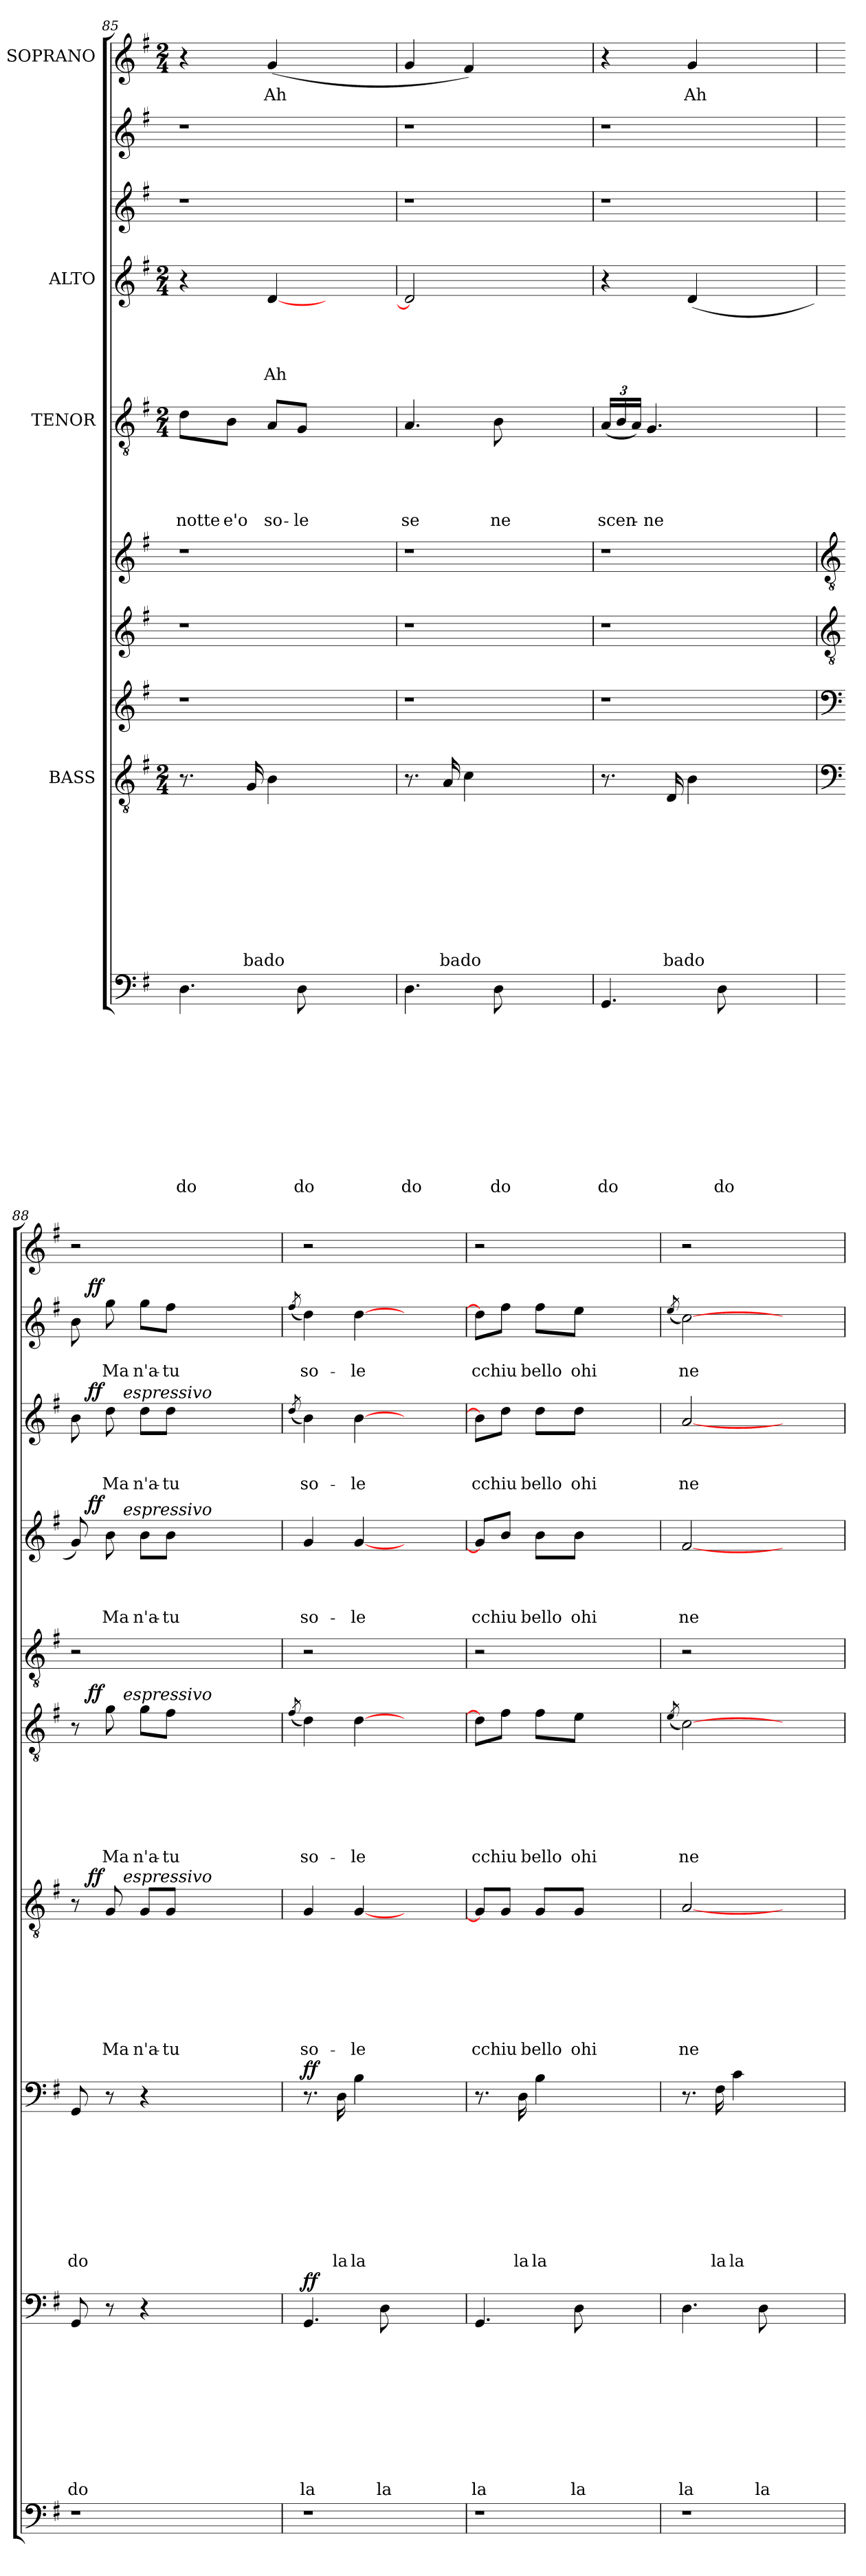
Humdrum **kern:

**kern	**text	**text	**text	**text	**text	**text	**text	**text	**text	**text	**text	**kern	**text	**text	**text	**text	**text	**text	**text	**text	**text	**text	**dynam	**kern	**text	**text	**text	**text	**text	**text	**text	**text	**text	**dynam	**kern	**text	**text	**text	**text	**text	**text	**text	**text	**dynam	**kern	**text	**text	**text	**text	**text	**text	**text	**dynam	**kern	**text	**text	**text	**text	**text	**kern	**text	**text	**text	**text	**dynam	**kern	**text	**text	**text	**dynam	**kern	**text	**text	**dynam	**kern	**text
*part10	*part10	*part10	*part10	*part10	*part10	*part10	*part10	*part10	*part10	*part10	*part10	*part9	*part9	*part9	*part9	*part9	*part9	*part9	*part9	*part9	*part9	*part9	*part9	*part8	*part8	*part8	*part8	*part8	*part8	*part8	*part8	*part8	*part8	*part8	*part7	*part7	*part7	*part7	*part7	*part7	*part7	*part7	*part7	*part7	*part6	*part6	*part6	*part6	*part6	*part6	*part6	*part6	*part6	*part5	*part5	*part5	*part5	*part5	*part5	*part4	*part4	*part4	*part4	*part4	*part4	*part3	*part3	*part3	*part3	*part3	*part2	*part2	*part2	*part2	*part1	*part1
*staff10	*staff10	*staff10	*staff10	*staff10	*staff10	*staff10	*staff10	*staff10	*staff10	*staff10	*staff10	*staff9	*staff9	*staff9	*staff9	*staff9	*staff9	*staff9	*staff9	*staff9	*staff9	*staff9	*staff9	*staff8	*staff8	*staff8	*staff8	*staff8	*staff8	*staff8	*staff8	*staff8	*staff8	*staff8	*staff7	*staff7	*staff7	*staff7	*staff7	*staff7	*staff7	*staff7	*staff7	*staff7	*staff6	*staff6	*staff6	*staff6	*staff6	*staff6	*staff6	*staff6	*staff6	*staff5	*staff5	*staff5	*staff5	*staff5	*staff5	*staff4	*staff4	*staff4	*staff4	*staff4	*staff4	*staff3	*staff3	*staff3	*staff3	*staff3	*staff2	*staff2	*staff2	*staff2	*staff1	*staff1
*	*	*	*	*	*	*	*	*	*	*	*	*I"BASS	*	*	*	*	*	*	*	*	*	*	*	*	*	*	*	*	*	*	*	*	*	*	*	*	*	*	*	*	*	*	*	*	*	*	*	*	*	*	*	*	*	*I"TENOR	*	*	*	*	*	*I"ALTO	*	*	*	*	*	*	*	*	*	*	*	*	*	*	*I"SOPRANO	*
*clefF4	*	*	*	*	*	*	*	*	*	*	*	*clefGv2	*	*	*	*	*	*	*	*	*	*	*	*clefG2	*	*	*	*	*	*	*	*	*	*	*clefG2	*	*	*	*	*	*	*	*	*	*clefG2	*	*	*	*	*	*	*	*	*clefGv2	*	*	*	*	*	*clefG2	*	*	*	*	*	*clefG2	*	*	*	*	*clefG2	*	*	*	*clefG2	*
*k[f#]	*	*	*	*	*	*	*	*	*	*	*	*k[f#]	*	*	*	*	*	*	*	*	*	*	*	*k[f#]	*	*	*	*	*	*	*	*	*	*	*k[f#]	*	*	*	*	*	*	*	*	*	*k[f#]	*	*	*	*	*	*	*	*	*k[f#]	*	*	*	*	*	*k[f#]	*	*	*	*	*	*k[f#]	*	*	*	*	*k[f#]	*	*	*	*k[f#]	*
*G:	*	*	*	*	*	*	*	*	*	*	*	*G:	*	*	*	*	*	*	*	*	*	*	*	*G:	*	*	*	*	*	*	*	*	*	*	*G:	*	*	*	*	*	*	*	*	*	*G:	*	*	*	*	*	*	*	*	*G:	*	*	*	*	*	*G:	*	*	*	*	*	*G:	*	*	*	*	*G:	*	*	*	*G:	*
*	*	*	*	*	*	*	*	*	*	*	*	*M2/4	*	*	*	*	*	*	*	*	*	*	*	*	*	*	*	*	*	*	*	*	*	*	*	*	*	*	*	*	*	*	*	*	*	*	*	*	*	*	*	*	*	*M2/4	*	*	*	*	*	*M2/4	*	*	*	*	*	*	*	*	*	*	*	*	*	*	*M2/4	*
=85	=85	=85	=85	=85	=85	=85	=85	=85	=85	=85	=85	=85	=85	=85	=85	=85	=85	=85	=85	=85	=85	=85	=85	=85	=85	=85	=85	=85	=85	=85	=85	=85	=85	=85	=85	=85	=85	=85	=85	=85	=85	=85	=85	=85	=85	=85	=85	=85	=85	=85	=85	=85	=85	=85	=85	=85	=85	=85	=85	=85	=85	=85	=85	=85	=85	=85	=85	=85	=85	=85	=85	=85	=85	=85	=85	=85
!	!	!	!	!	!	!	!	!	!	!	!LO:LY:b	!	!	!	!	!	!	!	!	!	!	!	!	!	!	!	!	!	!	!	!	!	!	!	!	!	!	!	!	!	!	!	!	!	!	!	!	!	!	!	!	!	!	!	!	!	!	!	!LO:LY:b	!	!	!	!	!	!	!	!	!	!	!	!	!	!	!	!	!
4.D\	.	.	.	.	.	.	.	.	.	.	do	8.r	.	.	.	.	.	.	.	.	.	.	.	1r	.	.	.	.	.	.	.	.	.	.	1r	.	.	.	.	.	.	.	.	.	1r	.	.	.	.	.	.	.	.	8d\L	.	.	.	.	not­te	4r	.	.	.	.	.	1r	.	.	.	.	1r	.	.	.	4r	.
!	!	!	!	!	!	!	!	!	!	!	!	!	!	!	!	!	!	!	!	!	!	!	!	!	!	!	!	!	!	!	!	!	!	!	!	!	!	!	!	!	!	!	!	!	!	!	!	!	!	!	!	!	!	!	!	!	!	!	!LO:LY:b	!	!	!	!	!	!	!	!	!	!	!	!	!	!	!	!	!
.	.	.	.	.	.	.	.	.	.	.	.	.	.	.	.	.	.	.	.	.	.	.	.	.	.	.	.	.	.	.	.	.	.	.	.	.	.	.	.	.	.	.	.	.	.	.	.	.	.	.	.	.	.	8B\J	.	.	.	.	e'o	.	.	.	.	.	.	.	.	.	.	.	.	.	.	.	.	.
!	!	!	!	!	!	!	!	!	!	!	!	!	!	!	!	!	!	!	!	!	!	!LO:LY:b	!	!	!	!	!	!	!	!	!	!	!	!	!	!	!	!	!	!	!	!	!	!	!	!	!	!	!	!	!	!	!	!	!	!	!	!	!	!	!	!	!	!	!	!	!	!	!	!	!	!	!	!	!	!
.	.	.	.	.	.	.	.	.	.	.	.	16G/	.	.	.	.	.	.	.	.	.	ba	.	.	.	.	.	.	.	.	.	.	.	.	.	.	.	.	.	.	.	.	.	.	.	.	.	.	.	.	.	.	.	.	.	.	.	.	.	.	.	.	.	.	.	.	.	.	.	.	.	.	.	.	.	.
!	!	!	!	!	!	!	!	!	!	!	!	!	!	!	!	!	!	!	!	!	!	!LO:LY:b	!	!	!	!	!	!	!	!	!	!	!	!	!	!	!	!	!	!	!	!	!	!	!	!	!	!	!	!	!	!	!	!	!	!	!	!	!LO:LY:b	!	!	!	!	!LO:LY:b	!	!	!	!	!	!	!	!	!	!	!	!LO:LY:b
.	.	.	.	.	.	.	.	.	.	.	.	4B\	.	.	.	.	.	.	.	.	.	do	.	.	.	.	.	.	.	.	.	.	.	.	.	.	.	.	.	.	.	.	.	.	.	.	.	.	.	.	.	.	.	8A/L	.	.	.	.	so-	[<4d/	.	.	.	Ah	.	.	.	.	.	.	.	.	.	.	(<4g/	Ah
!	!	!	!	!	!	!	!	!	!	!	!LO:LY:b	!	!	!	!	!	!	!	!	!	!	!	!	!	!	!	!	!	!	!	!	!	!	!	!	!	!	!	!	!	!	!	!	!	!	!	!	!	!	!	!	!	!	!	!	!	!	!	!LO:LY:b:rj	!	!	!	!	!	!	!	!	!	!	!	!	!	!	!	!	!
8D\	.	.	.	.	.	.	.	.	.	.	do	.	.	.	.	.	.	.	.	.	.	.	.	.	.	.	.	.	.	.	.	.	.	.	.	.	.	.	.	.	.	.	.	.	.	.	.	.	.	.	.	.	.	8G/J	.	.	.	.	-le	.	.	.	.	.	.	.	.	.	.	.	.	.	.	.	.	.
2ryy	.	.	.	.	.	.	.	.	.	.	.	2ryy	.	.	.	.	.	.	.	.	.	.	.	.	.	.	.	.	.	.	.	.	.	.	.	.	.	.	.	.	.	.	.	.	.	.	.	.	.	.	.	.	.	2ryy	.	.	.	.	.	2ryy	.	.	.	.	.	.	.	.	.	.	.	.	.	.	2ryy	.
=86	=86	=86	=86	=86	=86	=86	=86	=86	=86	=86	=86	=86	=86	=86	=86	=86	=86	=86	=86	=86	=86	=86	=86	=86	=86	=86	=86	=86	=86	=86	=86	=86	=86	=86	=86	=86	=86	=86	=86	=86	=86	=86	=86	=86	=86	=86	=86	=86	=86	=86	=86	=86	=86	=86	=86	=86	=86	=86	=86	=86	=86	=86	=86	=86	=86	=86	=86	=86	=86	=86	=86	=86	=86	=86	=86	=86
!	!	!	!	!	!	!	!	!	!	!	!LO:LY:b	!	!	!	!	!	!	!	!	!	!	!	!	!	!	!	!	!	!	!	!	!	!	!	!	!	!	!	!	!	!	!	!	!	!	!	!	!	!	!	!	!	!	!	!	!	!	!	!LO:LY:b	!	!	!	!	!	!	!	!	!	!	!	!	!	!	!	!	!
4.D\	.	.	.	.	.	.	.	.	.	.	do	8.r	.	.	.	.	.	.	.	.	.	.	.	1r	.	.	.	.	.	.	.	.	.	.	1r	.	.	.	.	.	.	.	.	.	1r	.	.	.	.	.	.	.	.	4.A/	.	.	.	.	se	2d/]	.	.	.	.	.	1r	.	.	.	.	1r	.	.	.	4g/	.
!	!	!	!	!	!	!	!	!	!	!	!	!	!	!	!	!	!	!	!	!	!	!LO:LY:b	!	!	!	!	!	!	!	!	!	!	!	!	!	!	!	!	!	!	!	!	!	!	!	!	!	!	!	!	!	!	!	!	!	!	!	!	!	!	!	!	!	!	!	!	!	!	!	!	!	!	!	!	!	!
.	.	.	.	.	.	.	.	.	.	.	.	16A/	.	.	.	.	.	.	.	.	.	ba	.	.	.	.	.	.	.	.	.	.	.	.	.	.	.	.	.	.	.	.	.	.	.	.	.	.	.	.	.	.	.	.	.	.	.	.	.	.	.	.	.	.	.	.	.	.	.	.	.	.	.	.	.	.
!	!	!	!	!	!	!	!	!	!	!	!	!	!	!	!	!	!	!	!	!	!	!LO:LY:b	!	!	!	!	!	!	!	!	!	!	!	!	!	!	!	!	!	!	!	!	!	!	!	!	!	!	!	!	!	!	!	!	!	!	!	!	!	!	!	!	!	!	!	!	!	!	!	!	!	!	!	!	!	!
.	.	.	.	.	.	.	.	.	.	.	.	4c\	.	.	.	.	.	.	.	.	.	do	.	.	.	.	.	.	.	.	.	.	.	.	.	.	.	.	.	.	.	.	.	.	.	.	.	.	.	.	.	.	.	.	.	.	.	.	.	.	.	.	.	.	.	.	.	.	.	.	.	.	.	.	4f#/)	.
!	!	!	!	!	!	!	!	!	!	!	!LO:LY:b	!	!	!	!	!	!	!	!	!	!	!	!	!	!	!	!	!	!	!	!	!	!	!	!	!	!	!	!	!	!	!	!	!	!	!	!	!	!	!	!	!	!	!	!	!	!	!	!LO:LY:b	!	!	!	!	!	!	!	!	!	!	!	!	!	!	!	!	!
8D\	.	.	.	.	.	.	.	.	.	.	do	.	.	.	.	.	.	.	.	.	.	.	.	.	.	.	.	.	.	.	.	.	.	.	.	.	.	.	.	.	.	.	.	.	.	.	.	.	.	.	.	.	.	8B\	.	.	.	.	ne	.	.	.	.	.	.	.	.	.	.	.	.	.	.	.	.	.
2ryy	.	.	.	.	.	.	.	.	.	.	.	2ryy	.	.	.	.	.	.	.	.	.	.	.	.	.	.	.	.	.	.	.	.	.	.	.	.	.	.	.	.	.	.	.	.	.	.	.	.	.	.	.	.	.	2ryy	.	.	.	.	.	2ryy	.	.	.	.	.	.	.	.	.	.	.	.	.	.	2ryy	.
=87	=87	=87	=87	=87	=87	=87	=87	=87	=87	=87	=87	=87	=87	=87	=87	=87	=87	=87	=87	=87	=87	=87	=87	=87	=87	=87	=87	=87	=87	=87	=87	=87	=87	=87	=87	=87	=87	=87	=87	=87	=87	=87	=87	=87	=87	=87	=87	=87	=87	=87	=87	=87	=87	=87	=87	=87	=87	=87	=87	=87	=87	=87	=87	=87	=87	=87	=87	=87	=87	=87	=87	=87	=87	=87	=87	=87
!	!	!	!	!	!	!	!	!	!	!	!LO:LY:b	!	!	!	!	!	!	!	!	!	!	!	!	!	!	!	!	!	!	!	!	!	!	!	!	!	!	!	!	!	!	!	!	!	!	!	!	!	!	!	!	!	!	!	!	!	!	!	!	!	!	!	!	!	!	!	!	!	!	!	!	!	!	!	!	!
*	*	*	*	*	*	*	*	*	*	*	*	*	*	*	*	*	*	*	*	*	*	*	*	*	*	*	*	*	*	*	*	*	*	*	*	*	*	*	*	*	*	*	*	*	*	*	*	*	*	*	*	*	*	*Xbrackettup	*	*	*	*	*	*	*	*	*	*	*	*	*	*	*	*	*	*	*	*	*	*
!	!	!	!	!	!	!	!	!	!	!	!	!	!	!	!	!	!	!	!	!	!	!	!	!	!	!	!	!	!	!	!	!	!	!	!	!	!	!	!	!	!	!	!	!	!	!	!	!	!	!	!	!	!	!	!	!	!	!	!LO:LY:b	!	!	!	!	!	!	!	!	!	!	!	!	!	!	!	!	!
4.GG/	.	.	.	.	.	.	.	.	.	.	do	8.r	.	.	.	.	.	.	.	.	.	.	.	1r	.	.	.	.	.	.	.	.	.	.	1r	.	.	.	.	.	.	.	.	.	1r	.	.	.	.	.	.	.	.	(<24A/LL	.	.	.	.	scen-	4r	.	.	.	.	.	1r	.	.	.	.	1r	.	.	.	4r	.
.	.	.	.	.	.	.	.	.	.	.	.	.	.	.	.	.	.	.	.	.	.	.	.	.	.	.	.	.	.	.	.	.	.	.	.	.	.	.	.	.	.	.	.	.	.	.	.	.	.	.	.	.	.	24B/	.	.	.	.	.	.	.	.	.	.	.	.	.	.	.	.	.	.	.	.	.	.
.	.	.	.	.	.	.	.	.	.	.	.	.	.	.	.	.	.	.	.	.	.	.	.	.	.	.	.	.	.	.	.	.	.	.	.	.	.	.	.	.	.	.	.	.	.	.	.	.	.	.	.	.	.	24A/JJ)	.	.	.	.	.	.	.	.	.	.	.	.	.	.	.	.	.	.	.	.	.	.
!	!	!	!	!	!	!	!	!	!	!	!	!	!	!	!	!	!	!	!	!	!	!	!	!	!	!	!	!	!	!	!	!	!	!	!	!	!	!	!	!	!	!	!	!	!	!	!	!	!	!	!	!	!	!	!	!	!	!	!LO:LY:b	!	!	!	!	!	!	!	!	!	!	!	!	!	!	!	!	!
.	.	.	.	.	.	.	.	.	.	.	.	.	.	.	.	.	.	.	.	.	.	.	.	.	.	.	.	.	.	.	.	.	.	.	.	.	.	.	.	.	.	.	.	.	.	.	.	.	.	.	.	.	.	4.G/	.	.	.	.	-ne	.	.	.	.	.	.	.	.	.	.	.	.	.	.	.	.	.
!	!	!	!	!	!	!	!	!	!	!	!	!	!	!	!	!	!	!	!	!	!	!LO:LY:b	!	!	!	!	!	!	!	!	!	!	!	!	!	!	!	!	!	!	!	!	!	!	!	!	!	!	!	!	!	!	!	!	!	!	!	!	!	!	!	!	!	!	!	!	!	!	!	!	!	!	!	!	!	!
.	.	.	.	.	.	.	.	.	.	.	.	16D/	.	.	.	.	.	.	.	.	.	ba	.	.	.	.	.	.	.	.	.	.	.	.	.	.	.	.	.	.	.	.	.	.	.	.	.	.	.	.	.	.	.	.	.	.	.	.	.	.	.	.	.	.	.	.	.	.	.	.	.	.	.	.	.	.
!	!	!	!	!	!	!	!	!	!	!	!	!	!	!	!	!	!	!	!	!	!	!LO:LY:b	!	!	!	!	!	!	!	!	!	!	!	!	!	!	!	!	!	!	!	!	!	!	!	!	!	!	!	!	!	!	!	!	!	!	!	!	!	!	!	!	!	!	!	!	!	!	!	!	!	!	!	!	!	!LO:LY:b
.	.	.	.	.	.	.	.	.	.	.	.	4B\	.	.	.	.	.	.	.	.	.	do	.	.	.	.	.	.	.	.	.	.	.	.	.	.	.	.	.	.	.	.	.	.	.	.	.	.	.	.	.	.	.	.	.	.	.	.	.	(<4d/	.	.	.	.	.	.	.	.	.	.	.	.	.	.	4g/	Ah
!	!	!	!	!	!	!	!	!	!	!	!LO:LY:b	!	!	!	!	!	!	!	!	!	!	!	!	!	!	!	!	!	!	!	!	!	!	!	!	!	!	!	!	!	!	!	!	!	!	!	!	!	!	!	!	!	!	!	!	!	!	!	!	!	!	!	!	!	!	!	!	!	!	!	!	!	!	!	!	!
8D\	.	.	.	.	.	.	.	.	.	.	do	.	.	.	.	.	.	.	.	.	.	.	.	.	.	.	.	.	.	.	.	.	.	.	.	.	.	.	.	.	.	.	.	.	.	.	.	.	.	.	.	.	.	.	.	.	.	.	.	.	.	.	.	.	.	.	.	.	.	.	.	.	.	.	.	.
2ryy	.	.	.	.	.	.	.	.	.	.	.	2ryy	.	.	.	.	.	.	.	.	.	.	.	.	.	.	.	.	.	.	.	.	.	.	.	.	.	.	.	.	.	.	.	.	.	.	.	.	.	.	.	.	.	2ryy	.	.	.	.	.	2ryy	.	.	.	.	.	.	.	.	.	.	.	.	.	.	2ryy	.
!!LO:PB:g=z
=88	=88	=88	=88	=88	=88	=88	=88	=88	=88	=88	=88	=88	=88	=88	=88	=88	=88	=88	=88	=88	=88	=88	=88	=88	=88	=88	=88	=88	=88	=88	=88	=88	=88	=88	=88	=88	=88	=88	=88	=88	=88	=88	=88	=88	=88	=88	=88	=88	=88	=88	=88	=88	=88	=88	=88	=88	=88	=88	=88	=88	=88	=88	=88	=88	=88	=88	=88	=88	=88	=88	=88	=88	=88	=88	=88	=88
*	*	*	*	*	*	*	*	*	*	*	*	*clefF4	*	*	*	*	*	*	*	*	*	*	*	*clefF4	*	*	*	*	*	*	*	*	*	*	*clefGv2	*	*	*	*	*	*	*	*	*	*clefGv2	*	*	*	*	*	*	*	*	*	*	*	*	*	*	*	*	*	*	*	*	*	*	*	*	*	*	*	*	*	*	*
!	!	!	!	!	!	!	!	!	!	!	!	!	!	!	!	!	!	!	!	!	!	!LO:LY:b	!	!	!	!	!	!	!	!	!	!	!LO:LY:b	!	!	!	!	!	!	!	!	!	!	!	!	!	!	!	!	!	!	!	!	!	!	!	!	!	!	!	!	!	!	!	!	!	!	!	!	!	!	!	!	!	!	!
*	*	*	*	*	*	*	*	*	*	*	*	*	*	*	*	*	*	*	*	*	*	*	*	*	*	*	*	*	*	*	*	*	*	*	*^	*	*	*	*	*	*	*	*	*	*^	*	*	*	*	*	*	*	*	*	*	*	*	*	*	*^	*	*	*	*	*	*^	*	*	*	*	*^	*	*	*	*	*
*	*	*	*	*	*	*	*	*	*	*	*	*	*	*	*	*	*	*	*	*	*	*	*	*	*	*	*	*	*	*	*	*	*	*	*	*^	*	*	*	*	*	*	*	*	*	*	*^	*	*	*	*	*	*	*	*	*	*	*	*	*	*	*	*^	*	*	*	*	*	*	*^	*	*	*	*	*	*	*	*	*	*	*
1r	.	.	.	.	.	.	.	.	.	.	.	8GG/	.	.	.	.	.	.	.	.	.	do	.	8GG/	.	.	.	.	.	.	.	.	do	.	8r	16ryy	8.ryy	.	.	.	.	.	.	.	.	.	8r	16ryy	8.ryy	.	.	.	.	.	.	.	.	2r	.	.	.	.	.	8g/)	16ryy	8.ryy	.	.	.	.	.	8b\	16ryy	8.ryy	.	.	.	.	8b\	16ryy	.	.	.	2r	.
!	!	!	!	!	!	!	!	!	!	!	!	!	!	!	!	!	!	!	!	!	!	!	!	!	!	!	!	!	!	!	!	!	!	!	!	!	!	!	!	!	!	!	!	!	!	!LO:DY:a	!	!	!	!	!	!	!	!	!	!	!LO:DY:a	!	!	!	!	!	!	!	!	!	!	!	!	!	!LO:DY:a	!	!	!	!	!	!	!LO:DY:a	!	!	!	!	!LO:DY:a	!	!
.	.	.	.	.	.	.	.	.	.	.	.	.	.	.	.	.	.	.	.	.	.	.	.	.	.	.	.	.	.	.	.	.	.	.	.	2...ryy	.	.	.	.	.	.	.	.	.	ff	.	2...ryy	.	.	.	.	.	.	.	.	ff	.	.	.	.	.	.	.	2...ryy	.	.	.	.	.	ff	.	2...ryy	.	.	.	.	ff	.	2...ryy	.	.	ff	.	.
!	!	!	!	!	!	!	!	!	!	!	!	!	!	!	!	!	!	!	!	!	!	!	!	!	!	!	!	!	!	!	!	!	!	!	!	!	!	!	!	!	!	!	!	!	!LO:LY:b	!	!	!	!	!	!	!	!	!	!	!LO:LY:b	!	!	!	!	!	!	!	!	!	!	!	!	!	!LO:LY:b	!	!	!	!	!	!	!LO:LY:b	!	!	!	!	!LO:LY:b	!	!	!
.	.	.	.	.	.	.	.	.	.	.	.	8r	.	.	.	.	.	.	.	.	.	.	.	8r	.	.	.	.	.	.	.	.	.	.	8G/	.	.	.	.	.	.	.	.	.	Ma	.	8g\	.	.	.	.	.	.	.	.	Ma	.	.	.	.	.	.	.	8b\	.	.	.	.	.	Ma	.	8dd\	.	.	.	.	Ma	.	8gg\	.	.	Ma	.	.	.
!	!	!	!	!	!	!	!	!	!	!	!	!	!	!	!	!	!	!	!	!	!	!	!	!	!	!	!	!	!	!	!	!	!	!	!	!	!	!	!	!	!	!	!	!	!	!	!	!	!	!	!	!	!	!	!	!	!	!	!	!	!	!	!	!	!	!	!	!	!	!	!	!	!	!LO:TX:a:i:t=espressivo	!	!	!	!	!	!	!	!	!	!	!
!	!	!	!	!	!	!	!	!	!	!	!	!	!	!	!	!	!	!	!	!	!	!	!	!	!	!	!	!	!	!	!	!	!	!	!	!	!	!	!	!	!	!	!	!	!	!	!	!	!	!	!	!	!	!	!	!	!	!	!	!	!	!	!	!	!	!LO:TX:a:i:t=espressivo	!	!	!	!	!	!	!	!	!	!	!	!	!	!	!	!	!	!	!
!	!	!	!	!	!	!	!	!	!	!	!	!	!	!	!	!	!	!	!	!	!	!	!	!	!	!	!	!	!	!	!	!	!	!	!	!	!	!	!	!	!	!	!	!	!	!	!	!	!LO:TX:a:i:t=espressivo	!	!	!	!	!	!	!	!	!	!	!	!	!	!	!	!	!	!	!	!	!	!	!	!	!	!	!	!	!	!	!	!	!	!	!	!
!	!	!	!	!	!	!	!	!	!	!	!	!	!	!	!	!	!	!	!	!	!	!	!	!	!	!	!	!	!	!	!	!	!	!	!	!	!LO:TX:a:i:t=espressivo	!	!	!	!	!	!	!	!	!	!	!	!	!	!	!	!	!	!	!	!	!	!	!	!	!	!	!	!	!	!	!	!	!	!	!	!	!	!	!	!	!	!	!	!	!	!	!	!
.	.	.	.	.	.	.	.	.	.	.	.	.	.	.	.	.	.	.	.	.	.	.	.	.	.	.	.	.	.	.	.	.	.	.	.	.	2ryy	.	.	.	.	.	.	.	.	.	.	.	2ryy	.	.	.	.	.	.	.	.	.	.	.	.	.	.	.	.	2ryy	.	.	.	.	.	.	.	2ryy	.	.	.	.	.	.	.	.	.	.	.
!	!	!	!	!	!	!	!	!	!	!	!	!	!	!	!	!	!	!	!	!	!	!	!	!	!	!	!	!	!	!	!	!	!	!	!	!	!	!	!	!	!	!	!	!	!LO:LY:b	!	!	!	!	!	!	!	!	!	!	!LO:LY:b	!	!	!	!	!	!	!	!	!	!	!	!	!	!LO:LY:b	!	!	!	!	!	!	!LO:LY:b	!	!	!	!	!LO:LY:b	!	!	!
.	.	.	.	.	.	.	.	.	.	.	.	4r	.	.	.	.	.	.	.	.	.	.	.	4r	.	.	.	.	.	.	.	.	.	.	8G/L	.	.	.	.	.	.	.	.	.	n'a-	.	8g\L	.	.	.	.	.	.	.	.	n'a-	.	.	.	.	.	.	.	8b\L	.	.	.	.	.	n'a-	.	8dd\L	.	.	.	.	n'a-	.	8gg\L	.	.	n'a-	.	.	.
!	!	!	!	!	!	!	!	!	!	!	!	!	!	!	!	!	!	!	!	!	!	!	!	!	!	!	!	!	!	!	!	!	!	!	!	!	!	!	!	!	!	!	!	!	!LO:LY:b:rj	!	!	!	!	!	!	!	!	!	!	!LO:LY:b:rj	!	!	!	!	!	!	!	!	!	!	!	!	!	!LO:LY:b:rj	!	!	!	!	!	!	!LO:LY:b:rj	!	!	!	!	!LO:LY:b:rj	!	!	!
.	.	.	.	.	.	.	.	.	.	.	.	.	.	.	.	.	.	.	.	.	.	.	.	.	.	.	.	.	.	.	.	.	.	.	8G/J	.	.	.	.	.	.	.	.	.	-tu	.	8f#\J	.	.	.	.	.	.	.	.	-tu	.	.	.	.	.	.	.	8b\J	.	.	.	.	.	-tu	.	8dd\J	.	.	.	.	-tu	.	8ff#\J	.	.	-tu	.	.	.
.	.	.	.	.	.	.	.	.	.	.	.	2ryy	.	.	.	.	.	.	.	.	.	.	.	2ryy	.	.	.	.	.	.	.	.	.	.	2ryy	.	.	.	.	.	.	.	.	.	.	.	2ryy	.	.	.	.	.	.	.	.	.	.	2ryy	.	.	.	.	.	2ryy	.	.	.	.	.	.	.	2ryy	.	.	.	.	.	.	2ryy	.	.	.	.	2ryy	.
.	.	.	.	.	.	.	.	.	.	.	.	.	.	.	.	.	.	.	.	.	.	.	.	.	.	.	.	.	.	.	.	.	.	.	.	.	4ryy	.	.	.	.	.	.	.	.	.	.	.	4ryy	.	.	.	.	.	.	.	.	.	.	.	.	.	.	.	.	4ryy	.	.	.	.	.	.	.	4ryy	.	.	.	.	.	.	.	.	.	.	.
.	.	.	.	.	.	.	.	.	.	.	.	.	.	.	.	.	.	.	.	.	.	.	.	.	.	.	.	.	.	.	.	.	.	.	.	.	16ryy	.	.	.	.	.	.	.	.	.	.	.	16ryy	.	.	.	.	.	.	.	.	.	.	.	.	.	.	.	.	16ryy	.	.	.	.	.	.	.	16ryy	.	.	.	.	.	.	.	.	.	.	.
*	*	*	*	*	*	*	*	*	*	*	*	*	*	*	*	*	*	*	*	*	*	*	*	*	*	*	*	*	*	*	*	*	*	*	*v	*v	*v	*	*	*	*	*	*	*	*	*	*	*	*	*	*	*	*	*	*	*	*	*	*	*	*	*	*	*v	*v	*v	*	*	*	*	*	*v	*v	*v	*	*	*	*	*v	*v	*	*	*	*	*
*	*	*	*	*	*	*	*	*	*	*	*	*	*	*	*	*	*	*	*	*	*	*	*	*	*	*	*	*	*	*	*	*	*	*	*	*	*	*	*	*	*	*	*	*	*v	*v	*v	*	*	*	*	*	*	*	*	*	*	*	*	*	*	*	*	*	*	*	*	*	*	*	*	*	*	*	*	*	*	*
=89	=89	=89	=89	=89	=89	=89	=89	=89	=89	=89	=89	=89	=89	=89	=89	=89	=89	=89	=89	=89	=89	=89	=89	=89	=89	=89	=89	=89	=89	=89	=89	=89	=89	=89	=89	=89	=89	=89	=89	=89	=89	=89	=89	=89	=89	=89	=89	=89	=89	=89	=89	=89	=89	=89	=89	=89	=89	=89	=89	=89	=89	=89	=89	=89	=89	=89	=89	=89	=89	=89	=89	=89	=89	=89	=89	=89
.	.	.	.	.	.	.	.	.	.	.	.	.	.	.	.	.	.	.	.	.	.	.	.	.	.	.	.	.	.	.	.	.	.	.	.	.	.	.	.	.	.	.	.	.	(>8qf#/	.	.	.	.	.	.	.	.	.	.	.	.	.	.	.	.	.	.	.	.	(>8qdd/	.	.	.	.	(>8qff#/	.	.	.	.	.
!	!	!	!	!	!	!	!	!	!	!	!	!	!	!	!	!	!	!	!	!	!	!LO:LY:b	!LO:DY:a	!	!	!	!	!	!	!	!	!	!	!LO:DY:a	!	!	!	!	!	!	!	!	!LO:LY:b	!	!	!	!	!	!	!	!	!LO:LY:b	!	!	!	!	!	!	!	!	!	!	!	!LO:LY:b	!	!	!	!	!LO:LY:b	!	!	!	!LO:LY:b	!	!	!
1r	.	.	.	.	.	.	.	.	.	.	.	4.GG/	.	.	.	.	.	.	.	.	.	la	ff	8.r	.	.	.	.	.	.	.	.	.	ff	4G/	.	.	.	.	.	.	.	so-	.	4d\)	.	.	.	.	.	.	so-	.	2r	.	.	.	.	.	4g/	.	.	.	so-	.	4b\)	.	.	so-	.	4dd\)	.	so-	.	2r	.
!	!	!	!	!	!	!	!	!	!	!	!	!	!	!	!	!	!	!	!	!	!	!	!	!	!	!	!	!	!	!	!	!	!LO:LY:b	!	!	!	!	!	!	!	!	!	!	!	!	!	!	!	!	!	!	!	!	!	!	!	!	!	!	!	!	!	!	!	!	!	!	!	!	!	!	!	!	!	!	!
.	.	.	.	.	.	.	.	.	.	.	.	.	.	.	.	.	.	.	.	.	.	.	.	16D\	.	.	.	.	.	.	.	.	la	.	.	.	.	.	.	.	.	.	.	.	.	.	.	.	.	.	.	.	.	.	.	.	.	.	.	.	.	.	.	.	.	.	.	.	.	.	.	.	.	.	.	.
!	!	!	!	!	!	!	!	!	!	!	!	!	!	!	!	!	!	!	!	!	!	!	!	!	!	!	!	!	!	!	!	!	!LO:LY:b	!	!	!	!	!	!	!	!	!	!LO:LY:b	!	!	!	!	!	!	!	!	!LO:LY:b	!	!	!	!	!	!	!	!	!	!	!	!LO:LY:b	!	!	!	!	!LO:LY:b	!	!	!	!LO:LY:b	!	!	!
.	.	.	.	.	.	.	.	.	.	.	.	.	.	.	.	.	.	.	.	.	.	.	.	4B\	.	.	.	.	.	.	.	.	la	.	[<4G/	.	.	.	.	.	.	.	-le	.	[>4d\	.	.	.	.	.	.	-le	.	.	.	.	.	.	.	[<4g/	.	.	.	-le	.	[>4b\	.	.	-le	.	[>4dd\	.	-le	.	.	.
!	!	!	!	!	!	!	!	!	!	!	!	!	!	!	!	!	!	!	!	!	!	!LO:LY:b	!	!	!	!	!	!	!	!	!	!	!	!	!	!	!	!	!	!	!	!	!	!	!	!	!	!	!	!	!	!	!	!	!	!	!	!	!	!	!	!	!	!	!	!	!	!	!	!	!	!	!	!	!	!
.	.	.	.	.	.	.	.	.	.	.	.	8D\	.	.	.	.	.	.	.	.	.	la	.	.	.	.	.	.	.	.	.	.	.	.	.	.	.	.	.	.	.	.	.	.	.	.	.	.	.	.	.	.	.	.	.	.	.	.	.	.	.	.	.	.	.	.	.	.	.	.	.	.	.	.	.	.
.	.	.	.	.	.	.	.	.	.	.	.	2ryy	.	.	.	.	.	.	.	.	.	.	.	2ryy	.	.	.	.	.	.	.	.	.	.	2ryy	.	.	.	.	.	.	.	.	.	2ryy	.	.	.	.	.	.	.	.	2ryy	.	.	.	.	.	2ryy	.	.	.	.	.	2ryy	.	.	.	.	2ryy	.	.	.	2ryy	.
=90	=90	=90	=90	=90	=90	=90	=90	=90	=90	=90	=90	=90	=90	=90	=90	=90	=90	=90	=90	=90	=90	=90	=90	=90	=90	=90	=90	=90	=90	=90	=90	=90	=90	=90	=90	=90	=90	=90	=90	=90	=90	=90	=90	=90	=90	=90	=90	=90	=90	=90	=90	=90	=90	=90	=90	=90	=90	=90	=90	=90	=90	=90	=90	=90	=90	=90	=90	=90	=90	=90	=90	=90	=90	=90	=90	=90
!	!	!	!	!	!	!	!	!	!	!	!	!	!	!	!	!	!	!	!	!	!	!LO:LY:b	!	!	!	!	!	!	!	!	!	!	!	!	!	!	!	!	!	!	!	!	!LO:LY:b	!	!	!	!	!	!	!	!	!LO:LY:b	!	!	!	!	!	!	!	!	!	!	!	!LO:LY:b	!	!	!	!	!LO:LY:b	!	!	!	!LO:LY:b	!	!	!
1r	.	.	.	.	.	.	.	.	.	.	.	4.GG/	.	.	.	.	.	.	.	.	.	la	.	8.r	.	.	.	.	.	.	.	.	.	.	8G/L]	.	.	.	.	.	.	.	cchiu	.	8d\L]	.	.	.	.	.	.	cchiu	.	2r	.	.	.	.	.	8g/L]	.	.	.	cchiu	.	8b\L]	.	.	cchiu	.	8dd\L]	.	cchiu	.	2r	.
.	.	.	.	.	.	.	.	.	.	.	.	.	.	.	.	.	.	.	.	.	.	.	.	.	.	.	.	.	.	.	.	.	.	.	8G/J	.	.	.	.	.	.	.	.	.	8f#\J	.	.	.	.	.	.	.	.	.	.	.	.	.	.	8b/J	.	.	.	.	.	8dd\J	.	.	.	.	8ff#\J	.	.	.	.	.
!	!	!	!	!	!	!	!	!	!	!	!	!	!	!	!	!	!	!	!	!	!	!	!	!	!	!	!	!	!	!	!	!	!LO:LY:b	!	!	!	!	!	!	!	!	!	!	!	!	!	!	!	!	!	!	!	!	!	!	!	!	!	!	!	!	!	!	!	!	!	!	!	!	!	!	!	!	!	!	!
.	.	.	.	.	.	.	.	.	.	.	.	.	.	.	.	.	.	.	.	.	.	.	.	16D\	.	.	.	.	.	.	.	.	la	.	.	.	.	.	.	.	.	.	.	.	.	.	.	.	.	.	.	.	.	.	.	.	.	.	.	.	.	.	.	.	.	.	.	.	.	.	.	.	.	.	.	.
!	!	!	!	!	!	!	!	!	!	!	!	!	!	!	!	!	!	!	!	!	!	!	!	!	!	!	!	!	!	!	!	!	!LO:LY:b	!	!	!	!	!	!	!	!	!	!LO:LY:b	!	!	!	!	!	!	!	!	!LO:LY:b	!	!	!	!	!	!	!	!	!	!	!	!LO:LY:b	!	!	!	!	!LO:LY:b	!	!	!	!LO:LY:b	!	!	!
.	.	.	.	.	.	.	.	.	.	.	.	.	.	.	.	.	.	.	.	.	.	.	.	4B\	.	.	.	.	.	.	.	.	la	.	8G/L	.	.	.	.	.	.	.	bel­lo	.	8f#\L	.	.	.	.	.	.	bel­lo	.	.	.	.	.	.	.	8b\L	.	.	.	bel­lo	.	8dd\L	.	.	bel­lo	.	8ff#\L	.	bel­lo	.	.	.
!	!	!	!	!	!	!	!	!	!	!	!	!	!	!	!	!	!	!	!	!	!	!LO:LY:b	!	!	!	!	!	!	!	!	!	!	!	!	!	!	!	!	!	!	!	!	!LO:LY:b	!	!	!	!	!	!	!	!	!LO:LY:b	!	!	!	!	!	!	!	!	!	!	!	!LO:LY:b	!	!	!	!	!LO:LY:b	!	!	!	!LO:LY:b	!	!	!
.	.	.	.	.	.	.	.	.	.	.	.	8D\	.	.	.	.	.	.	.	.	.	la	.	.	.	.	.	.	.	.	.	.	.	.	8G/J	.	.	.	.	.	.	.	ohi	.	8e\J	.	.	.	.	.	.	ohi	.	.	.	.	.	.	.	8b\J	.	.	.	ohi	.	(8dd\J	.	.	ohi	.	8ee\J	.	ohi	.	.	.
.	.	.	.	.	.	.	.	.	.	.	.	2ryy	.	.	.	.	.	.	.	.	.	.	.	2ryy	.	.	.	.	.	.	.	.	.	.	2ryy	.	.	.	.	.	.	.	.	.	2ryy	.	.	.	.	.	.	.	.	2ryy	.	.	.	.	.	2ryy	.	.	.	.	.	2ryy	.	.	.	.	2ryy	.	.	.	2ryy	.
=91	=91	=91	=91	=91	=91	=91	=91	=91	=91	=91	=91	=91	=91	=91	=91	=91	=91	=91	=91	=91	=91	=91	=91	=91	=91	=91	=91	=91	=91	=91	=91	=91	=91	=91	=91	=91	=91	=91	=91	=91	=91	=91	=91	=91	=91	=91	=91	=91	=91	=91	=91	=91	=91	=91	=91	=91	=91	=91	=91	=91	=91	=91	=91	=91	=91	=91	=91	=91	=91	=91	=91	=91	=91	=91	=91	=91
.	.	.	.	.	.	.	.	.	.	.	.	.	.	.	.	.	.	.	.	.	.	.	.	.	.	.	.	.	.	.	.	.	.	.	.	.	.	.	.	.	.	.	.	.	(>8qe/	.	.	.	.	.	.	.	.	.	.	.	.	.	.	.	.	.	.	.	.	.	.	.	.	.	(>8qee/	.	.	.	.	.
!	!	!	!	!	!	!	!	!	!	!	!	!	!	!	!	!	!	!	!	!	!	!LO:LY:b	!	!	!	!	!	!	!	!	!	!	!	!	!	!	!	!	!	!	!	!	!LO:LY:b	!	!	!	!	!	!	!	!	!LO:LY:b	!	!	!	!	!	!	!	!	!	!	!	!LO:LY:b	!	!	!	!	!LO:LY:b	!	!	!	!LO:LY:b	!	!	!
1r	.	.	.	.	.	.	.	.	.	.	.	4.D\	.	.	.	.	.	.	.	.	.	la	.	8.r	.	.	.	.	.	.	.	.	.	.	[<2A/	.	.	.	.	.	.	.	ne	.	[>2c\)	.	.	.	.	.	.	ne	.	2r	.	.	.	.	.	[<2f#/	.	.	.	ne	.	[<2a/	.	.	ne	.	[>2cc\)	.	ne	.	2r	.
!	!	!	!	!	!	!	!	!	!	!	!	!	!	!	!	!	!	!	!	!	!	!	!	!	!	!	!	!	!	!	!	!	!LO:LY:b	!	!	!	!	!	!	!	!	!	!	!	!	!	!	!	!	!	!	!	!	!	!	!	!	!	!	!	!	!	!	!	!	!	!	!	!	!	!	!	!	!	!	!
.	.	.	.	.	.	.	.	.	.	.	.	.	.	.	.	.	.	.	.	.	.	.	.	16F#\	.	.	.	.	.	.	.	.	la	.	.	.	.	.	.	.	.	.	.	.	.	.	.	.	.	.	.	.	.	.	.	.	.	.	.	.	.	.	.	.	.	.	.	.	.	.	.	.	.	.	.	.
!	!	!	!	!	!	!	!	!	!	!	!	!	!	!	!	!	!	!	!	!	!	!	!	!	!	!	!	!	!	!	!	!	!LO:LY:b	!	!	!	!	!	!	!	!	!	!	!	!	!	!	!	!	!	!	!	!	!	!	!	!	!	!	!	!	!	!	!	!	!	!	!	!	!	!	!	!	!	!	!
.	.	.	.	.	.	.	.	.	.	.	.	.	.	.	.	.	.	.	.	.	.	.	.	4c\	.	.	.	.	.	.	.	.	la	.	.	.	.	.	.	.	.	.	.	.	.	.	.	.	.	.	.	.	.	.	.	.	.	.	.	.	.	.	.	.	.	.	.	.	.	.	.	.	.	.	.	.
!	!	!	!	!	!	!	!	!	!	!	!	!	!	!	!	!	!	!	!	!	!	!LO:LY:b	!	!	!	!	!	!	!	!	!	!	!	!	!	!	!	!	!	!	!	!	!	!	!	!	!	!	!	!	!	!	!	!	!	!	!	!	!	!	!	!	!	!	!	!	!	!	!	!	!	!	!	!	!	!
.	.	.	.	.	.	.	.	.	.	.	.	8D\	.	.	.	.	.	.	.	.	.	la	.	.	.	.	.	.	.	.	.	.	.	.	.	.	.	.	.	.	.	.	.	.	.	.	.	.	.	.	.	.	.	.	.	.	.	.	.	.	.	.	.	.	.	.	.	.	.	.	.	.	.	.	.	.
.	.	.	.	.	.	.	.	.	.	.	.	2ryy	.	.	.	.	.	.	.	.	.	.	.	2ryy	.	.	.	.	.	.	.	.	.	.	2ryy	.	.	.	.	.	.	.	.	.	2ryy	.	.	.	.	.	.	.	.	2ryy	.	.	.	.	.	2ryy	.	.	.	.	.	2ryy	.	.	.	.	2ryy	.	.	.	2ryy	.
=	=	=	=	=	=	=	=	=	=	=	=	=	=	=	=	=	=	=	=	=	=	=	=	=	=	=	=	=	=	=	=	=	=	=	=	=	=	=	=	=	=	=	=	=	=	=	=	=	=	=	=	=	=	=	=	=	=	=	=	=	=	=	=	=	=	=	=	=	=	=	=	=	=	=	=	=
*-	*-	*-	*-	*-	*-	*-	*-	*-	*-	*-	*-	*-	*-	*-	*-	*-	*-	*-	*-	*-	*-	*-	*-	*-	*-	*-	*-	*-	*-	*-	*-	*-	*-	*-	*-	*-	*-	*-	*-	*-	*-	*-	*-	*-	*-	*-	*-	*-	*-	*-	*-	*-	*-	*-	*-	*-	*-	*-	*-	*-	*-	*-	*-	*-	*-	*-	*-	*-	*-	*-	*-	*-	*-	*-	*-	*-
